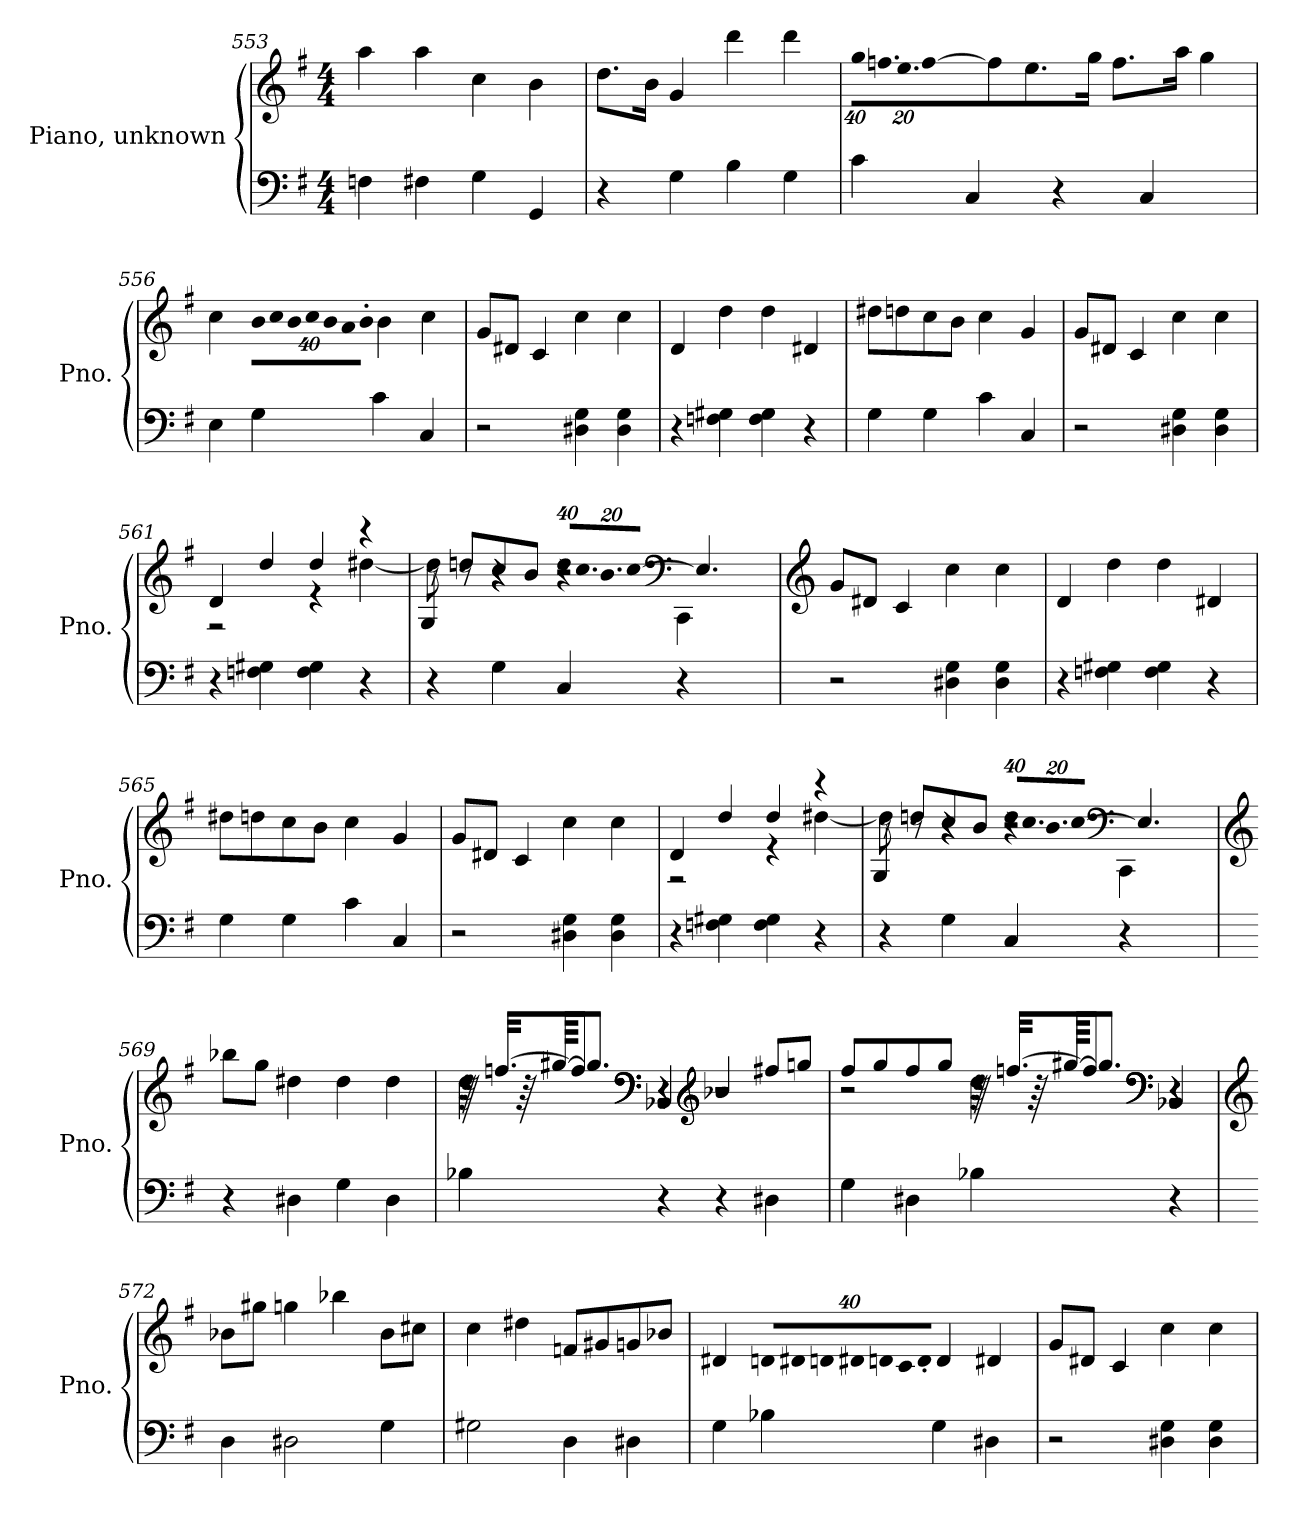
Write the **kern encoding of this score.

**kern	**kern
*part1	*part1
*staff2	*staff1
*I"Piano, unknown	*
*I'Pno.	*
*clefF4	*clefG2
*k[f#]	*k[f#]
*M4/4	*M4/4
=553	=553
4Fn\	4aa\
4F#X\	4aa\
4G\	4cc\
4GG/	4b\
=554	=554
4r	8.dd\L
.	16b\Jk
4G\	4g/
4B\	4ddd\
4G\	4ddd\
=555	=555
*	*Xbrackettup
!	!LO:N:vis=32
4c\	640%23gg\LLL
!	!LO:N:vis=64.
.	640%17ffn\L
!	!LO:N:vis=64.
.	640%17ee\J
!	!LO:N:vis=32
.	[640%23ff\JJ
.	8ff\]
4C/	8.ee\
.	16gg\Jk
4r	8.ff\L
.	16aa\Jk
4C/	4gg\
!!LO:PB:g=z
=556	=556
4E\	4cc\
!	!LO:N:vis=32
4G\	640%23b\LLL
!	!LO:N:vis=32
.	640%23cc\
!	!LO:N:vis=32
.	640%23b\
!	!LO:N:vis=32
.	640%23cc\
!	!LO:N:vis=32
.	640%23b\
!	!LO:N:vis=32
.	640%23a\
!	!LO:N:vis=32
.	640%23b'\JJJ
4c\	.
.	4b\
4C/	.
.	4cc\
640ryy	.
=557	=557
2r	8g/L
.	8d#X/J
.	4c/
4D#X\ 4G\	4cc\
4D#\ 4G\	4cc\
=558	=558
4r	4d/
4Fn\ 4G#X\	4dd\
4F\ 4G#\	4dd\
4r	4d#X/
=559	=559
4G\	8dd#X\L
.	8ddn\
4G\	8cc\
.	8b\J
4c\	4cc\
4C/	4g/
=560	=560
2r	8g/L
.	8d#X/J
.	4c/
4D#X\ 4G\	4cc\
4D#\ 4G\	4cc\
!!LO:LB:g=z
=561	=561
*	*^
4r	4d/	2r
4Fn\ 4G#X\	4dd/	.
4F\ 4G#\	4dd/	4r
4r	4r	[4dd#X\
=562	=562	=562
*	*	*^
4r	8r	8dd#\]	4G/
.	8ddn/L	8r	.
4G\	8cc/	4r	4r
.	8b/J	.	.
!	!LO:N:vis=32	!	!
4C/	640%23dd/LLL	4r	2r
!	!LO:N:vis=64.	!	!
.	640%17cc/L	.	.
!	!LO:N:vis=64.	!	!
.	640%17b/J	.	.
!	!LO:N:vis=32	!	!
.	[640%23cc/JJJ	.	.
.	4.cc/]	.	.
*	*clefF4	*	*
4r	.	4CC\	.
*	*v	*v	*v
=563	=563
*	*clefG2
2r	8g/L
.	8d#X/J
.	4c/
4D#X\ 4G\	4cc\
4D#\ 4G\	4cc\
=564	=564
4r	4d/
4Fn\ 4G#X\	4dd\
4F\ 4G#\	4dd\
4r	4d#X/
!!LO:LB:g=z
=565	=565
4G\	8dd#X\L
.	8ddn\
4G\	8cc\
.	8b\J
4c\	4cc\
4C/	4g/
=566	=566
2r	8g/L
.	8d#X/J
.	4c/
4D#X\ 4G\	4cc\
4D#\ 4G\	4cc\
=567	=567
*	*^
4r	4d/	2r
4Fn\ 4G#X\	4dd/	.
4F\ 4G#\	4dd/	4r
4r	4r	[4dd#X\
=568	=568	=568
*	*	*^
4r	8r	8dd#\]	4G/
.	8ddn/L	8r	.
4G\	8cc/	4r	4r
.	8b/J	.	.
!	!LO:N:vis=32	!	!
4C/	640%23dd/LLL	4r	2r
!	!LO:N:vis=64.	!	!
.	640%17cc/L	.	.
!	!LO:N:vis=64.	!	!
.	640%17b/J	.	.
!	!LO:N:vis=32	!	!
.	[640%23cc/JJJ	.	.
.	4.cc/]	.	.
*	*clefF4	*	*
4r	.	4CC\	.
*	*v	*v	*v
!!LO:LB:g=z
=569	=569
*	*clefG2
4r	8bb-X\L
.	8gg\J
4D#X\	4dd#X\
4G\	4dd#\
4D#\	4dd#\
=570	=570
*	*^
*	*	*^
4B-X\	64r	4dd\	32r
.	[32.ffn/KKL	.	.
.	.	.	64r
.	.	.	[64gg#X/KKKL
.	8.ff/J]	.	8.gg#/J]
*	*clefF4	*	*
4r	4r	4r	4BB-X/
*	*clefG2	*	*
4r	2r	2r	4b-X/
4D#X\	.	.	8ff#X/L
.	.	.	8ggn/J
=571	=571	=571	=571
4G\	2r	2r	8ff#/L
.	.	.	8gg/
4D#X\	.	.	8ff#/
.	.	.	8gg/J
4B-X\	64r	4dd\	32r
.	[32.ffn/KKL	.	.
.	.	.	64r
.	.	.	[64gg#X/KKKL
.	8.ff/J]	.	8.gg#/J]
*	*clefF4	*	*
4r	4r	4r	4BB-X/
*	*v	*v	*v
!!LO:LB:g=z
=572	=572
*	*clefG2
4D\	8b-X\L
.	8gg#X\J
2D#X\	4ggn\
.	4bb-X\
4G\	8b-\L
.	8cc#X\J
=573	=573
2G#X\	4cc\
.	4dd#X\
4D\	8fn/L
.	8g#X/
4D#X\	8gn/
.	8b-X/J
=574	=574
4G\	4d#X/
!	!LO:N:vis=32
4B-X\	640%23dn/LLL
!	!LO:N:vis=32
.	640%23d#X/
!	!LO:N:vis=32
.	640%23dn/
!	!LO:N:vis=32
.	640%23d#X/
!	!LO:N:vis=32
.	640%23dn/
!	!LO:N:vis=32
.	640%23c/
!	!LO:N:vis=32
.	640%23d'/JJJ
4G\	.
.	4d/
4D#X\	.
.	4d#X/
640ryy	.
=575	=575
2r	8g/L
.	8d#X/J
.	4c/
4D#X\ 4G\	4cc\
4D#\ 4G\	4cc\
=	=
*-	*-
